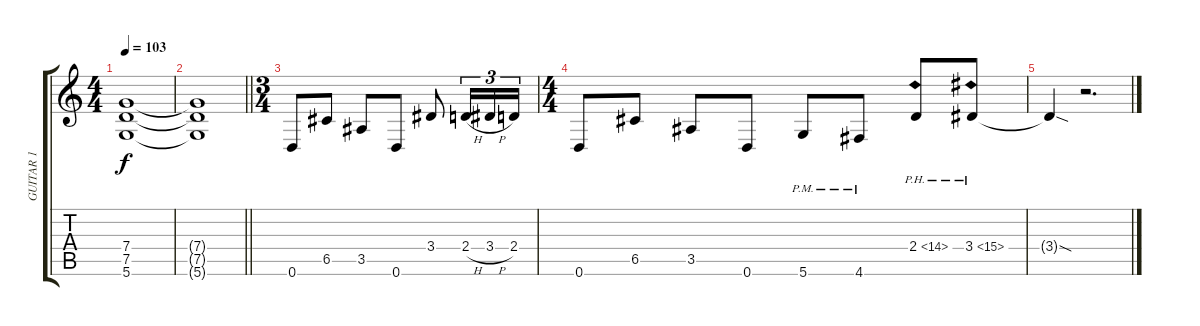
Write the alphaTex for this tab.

\track ("GUITAR 1" "GUITAR 1") {instrument overdrivenguitar}
\staff {score tabs}
\tuning (D4 A3 F3 C3 G2 D2) {hide}
\ts (4 4)
\tempo 103
\clef g2
\ks c
(7.4 7.5 5.6).1{dy f} |
\barLineRight lightlight
(7.4{t} 7.5{t} 5.6{t}).1 |
\ts (3 4)
0.6.8 6.5.8 3.5.8 0.6.8 3.4.8 2.4{h}.16{tu (3 2)} 3.4{h}.16{tu (3 2)} 2.4.16{tu (3 2)} |
\ts (4 4)
0.6.8 6.5.8 3.5.8 0.6.8 5.6{pm}.8 4.6{pm}.8 2.4{ph 12}.8 3.4{ph 12}.8 |
3.4{sod t}.4 r.2{d}
